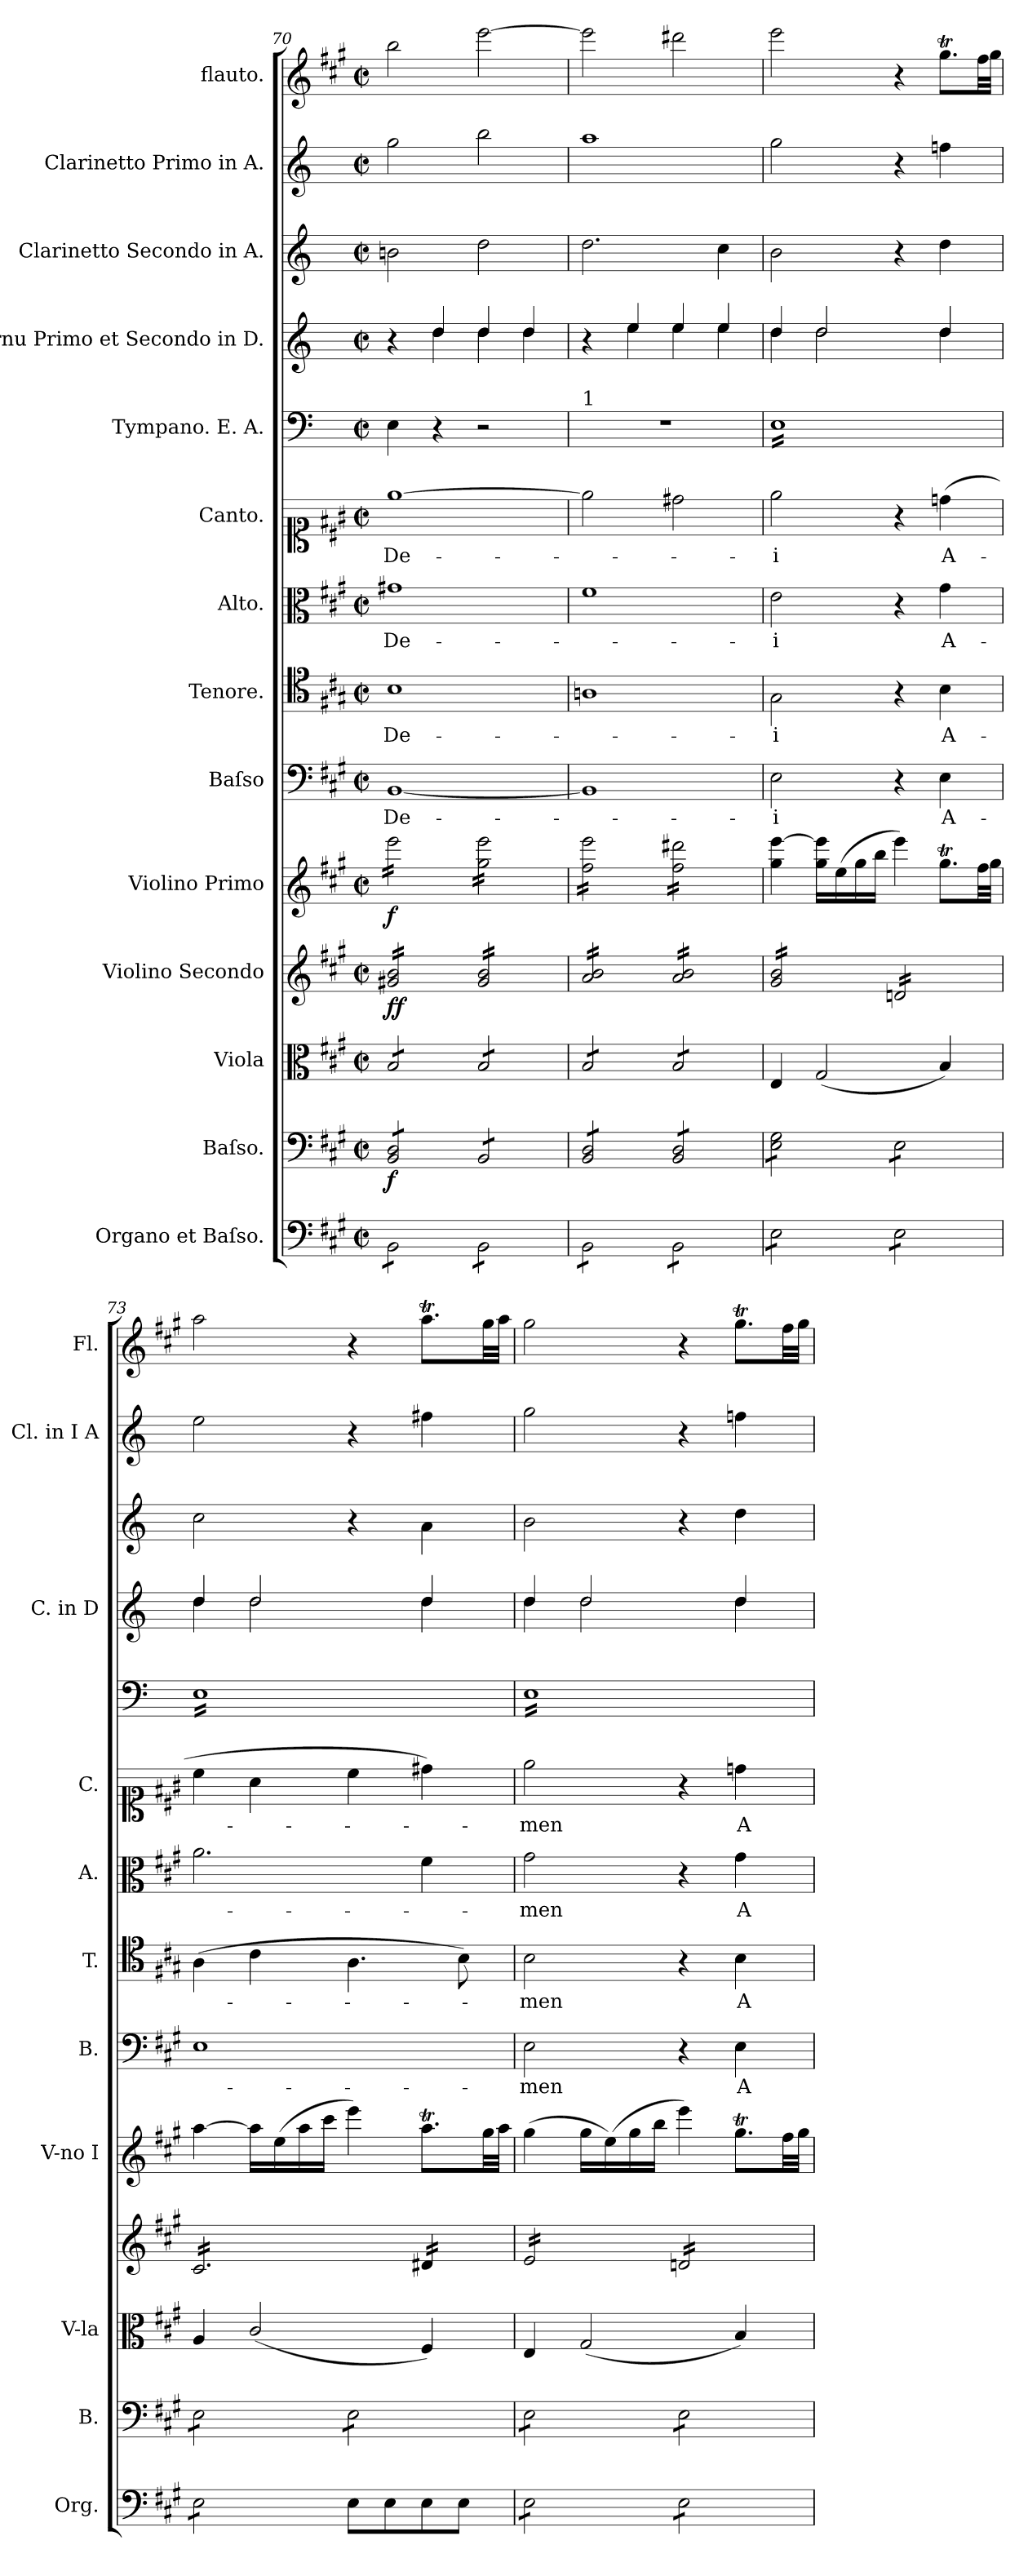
**kern	**kern	**dynam	**kern	**kern	**dynam	**kern	**dynam	**kern	**text	**kern	**text	**kern	**text	**kern	**text	**kern	**kern	**kern	**kern	**kern
*part14	*part13	*part13	*part12	*part11	*part11	*part10	*part10	*part9	*part9	*part8	*part8	*part7	*part7	*part6	*part6	*part5	*part4	*part3	*part2	*part1
*staff14	*staff13	*staff13	*staff12	*staff11	*staff11	*staff10	*staff10	*staff9	*staff9	*staff8	*staff8	*staff7	*staff7	*staff6	*staff6	*staff5	*staff4	*staff3	*staff2	*staff1
*I"Organo et Baſso.	*I"Baſso.	*	*I"Viola	*I"Violino Secondo	*	*I"Violino Primo	*	*I"Baſso	*	*I"Tenore.	*	*I"Alto.	*	*I"Canto.	*	*I"Tympano. E. A.	*I"Cornu Primo et Secondo in D.	*I"Clarinetto Secondo in A.	*I"Clarinetto Primo in A.	*I"flauto.
*I'Org.	*I'B.	*	*I'V-la	*	*	*I'V-no I	*	*I'B.	*	*I'T.	*	*I'A.	*	*I'C.	*	*	*I'C. in D	*	*I'Cl. in I A	*I'Fl.
*clefF4	*clefF4	*	*clefC3	*clefG2	*	*clefG2	*	*clefF4	*	*clefC4	*	*clefC3	*	*clefC1	*	*clefF4	*clefG2	*clefG2	*clefG2	*clefG2
*	*	*	*	*	*	*	*	*	*	*	*	*	*	*	*	*	*ITrd6c10	*ITrd2c3	*ITrd2c3	*
*k[f#c#g#]	*k[f#c#g#]	*	*k[f#c#g#]	*k[f#c#g#]	*	*k[f#c#g#]	*	*k[f#c#g#]	*	*k[f#c#g#]	*	*k[f#c#g#]	*	*k[f#c#g#]	*	*k[]	*k[f#c#]	*k[f#c#g#]	*k[f#c#g#]	*k[f#c#g#]
*M2/2	*M2/2	*	*M2/2	*M2/2	*	*M2/2	*	*M2/2	*	*M2/2	*	*M2/2	*	*M2/2	*	*M2/2	*M2/2	*M2/2	*M2/2	*M2/2
*met(c|)	*met(c|)	*	*met(c|)	*met(c|)	*	*met(c|)	*	*met(c|)	*	*met(c|)	*	*met(c|)	*	*met(c|)	*	*met(c|)	*met(c|)	*met(c|)	*met(c|)	*met(c|)
=70	=70	=70	=70	=70	=70	=70	=70	=70	=70	=70	=70	=70	=70	=70	=70	=70	=70	=70	=70	=70
*	*	*	*	*	*	*	*	*	*	*	*	*	*	*	*	*	*^	*	*	*
!	!	!LO:DY:b	!	!	!	!	!	!	!	!	!	!	!	!	!	!	!	!	!	!	!
*tremolo	*	*	*	*	*	*	*	*	*	*	*	*	*	*	*	*	*	*	*	*	*
*	*tremolo	*	*	*	*	*	*	*	*	*	*	*	*	*	*	*	*	*	*	*	*
*	*	*	*tremolo	*	*	*	*	*	*	*	*	*	*	*	*	*	*	*	*	*	*
*	*	*	*	*tremolo	*	*	*	*	*	*	*	*	*	*	*	*	*	*	*	*	*
*	*	*	*	*	*	*tremolo	*	*	*	*	*	*	*	*	*	*	*	*	*	*	*
8BB\L	8BB/ 8D/L	f	8B/L	16g#X/ 16b/LL	ff	16eee\LL	f	[1BB	De-	1B	De-	1g#X	De-	[1ee	De-	4E\	4r	4ryy	2g#X\	2ee\	2bb\
.	.	.	.	16g#X/ 16b/	.	16eee\	.	.	.	.	.	.	.	.	.	.	.	.	.	.	.
8BB\	8BB/ 8D/	.	8B/	16g#X/ 16b/	.	16eee\	.	.	.	.	.	.	.	.	.	.	.	.	.	.	.
.	.	.	.	16g#X/ 16b/	.	16eee\	.	.	.	.	.	.	.	.	.	.	.	.	.	.	.
8BB\	8BB/ 8D/	.	8B/	16g#X/ 16b/	.	16eee\	.	.	.	.	.	.	.	.	.	4r	4e/	4e\	.	.	.
.	.	.	.	16g#X/ 16b/	.	16eee\	.	.	.	.	.	.	.	.	.	.	.	.	.	.	.
8BB\J	8BB/ 8D/J	.	8B/J	16g#X/ 16b/	.	16eee\	.	.	.	.	.	.	.	.	.	.	.	.	.	.	.
.	.	.	.	16g#X/ 16b/JJ	.	16eee\JJ	.	.	.	.	.	.	.	.	.	.	.	.	.	.	.
8BB\L	8BB/L	.	8B/L	16g#/ 16b/LL	.	16gg#\ 16eee\LL	.	.	.	.	.	.	.	.	.	2r	4e/	4e\	2b\	2gg#\	[2eee\
.	.	.	.	16g#/ 16b/	.	16gg#\ 16eee\	.	.	.	.	.	.	.	.	.	.	.	.	.	.	.
8BB\	8BB/	.	8B/	16g#/ 16b/	.	16gg#\ 16eee\	.	.	.	.	.	.	.	.	.	.	.	.	.	.	.
.	.	.	.	16g#/ 16b/	.	16gg#\ 16eee\	.	.	.	.	.	.	.	.	.	.	.	.	.	.	.
8BB\	8BB/	.	8B/	16g#/ 16b/	.	16gg#\ 16eee\	.	.	.	.	.	.	.	.	.	.	4e/	4e\	.	.	.
.	.	.	.	16g#/ 16b/	.	16gg#\ 16eee\	.	.	.	.	.	.	.	.	.	.	.	.	.	.	.
8BB\J	8BB/J	.	8B/J	16g#/ 16b/	.	16gg#\ 16eee\	.	.	.	.	.	.	.	.	.	.	.	.	.	.	.
.	.	.	.	16g#/ 16b/JJ	.	16gg#\ 16eee\JJ	.	.	.	.	.	.	.	.	.	.	.	.	.	.	.
=71	=71	=71	=71	=71	=71	=71	=71	=71	=71	=71	=71	=71	=71	=71	=71	=71	=71	=71	=71	=71	=71
!	!	!	!	!	!	!	!	!	!	!	!	!	!	!	!	!LO:TX:a:t=1	!	!	!	!	!
8BB\L	8BB/ 8D/L	.	8B/L	16a/ 16b/LL	.	16ff#\ 16eee\LL	.	1BB]	.	1An	.	1f#	.	2ee\]	.	1r	4r	4ryy	2.b\	1ff#	2eee\]
.	.	.	.	16a/ 16b/	.	16ff#\ 16eee\	.	.	.	.	.	.	.	.	.	.	.	.	.	.	.
8BB\	8BB/ 8D/	.	8B/	16a/ 16b/	.	16ff#\ 16eee\	.	.	.	.	.	.	.	.	.	.	.	.	.	.	.
.	.	.	.	16a/ 16b/	.	16ff#\ 16eee\	.	.	.	.	.	.	.	.	.	.	.	.	.	.	.
8BB\	8BB/ 8D/	.	8B/	16a/ 16b/	.	16ff#\ 16eee\	.	.	.	.	.	.	.	.	.	.	4f#/	4f#\	.	.	.
.	.	.	.	16a/ 16b/	.	16ff#\ 16eee\	.	.	.	.	.	.	.	.	.	.	.	.	.	.	.
8BB\J	8BB/ 8D/J	.	8B/J	16a/ 16b/	.	16ff#\ 16eee\	.	.	.	.	.	.	.	.	.	.	.	.	.	.	.
.	.	.	.	16a/ 16b/JJ	.	16ff#\ 16eee\JJ	.	.	.	.	.	.	.	.	.	.	.	.	.	.	.
8BB\L	8BB/ 8D/L	.	8B/L	16a/ 16b/LL	.	16ff#\ 16ddd#X\LL	.	.	.	.	.	.	.	2dd#X\	.	.	4f#/	4f#\	.	.	2ddd#X\
.	.	.	.	16a/ 16b/	.	16ff#\ 16ddd#X\	.	.	.	.	.	.	.	.	.	.	.	.	.	.	.
8BB\	8BB/ 8D/	.	8B/	16a/ 16b/	.	16ff#\ 16ddd#X\	.	.	.	.	.	.	.	.	.	.	.	.	.	.	.
.	.	.	.	16a/ 16b/	.	16ff#\ 16ddd#X\	.	.	.	.	.	.	.	.	.	.	.	.	.	.	.
8BB\	8BB/ 8D/	.	8B/	16a/ 16b/	.	16ff#\ 16ddd#X\	.	.	.	.	.	.	.	.	.	.	4f#/	4f#\	4a\	.	.
.	.	.	.	16a/ 16b/	.	16ff#\ 16ddd#X\	.	.	.	.	.	.	.	.	.	.	.	.	.	.	.
8BB\J	8BB/ 8D/J	.	8B/J	16a/ 16b/	.	16ff#\ 16ddd#X\	.	.	.	.	.	.	.	.	.	.	.	.	.	.	.
*	*	*	*Xtremolo	*	*	*	*	*	*	*	*	*	*	*	*	*	*	*	*	*	*
.	.	.	.	16a/ 16b/JJ	.	16ff#\ 16ddd#X\JJ	.	.	.	.	.	.	.	.	.	.	.	.	.	.	.
*	*	*	*	*	*	*Xtremolo	*	*	*	*	*	*	*	*	*	*	*	*	*	*	*
=72	=72	=72	=72	=72	=72	=72	=72	=72	=72	=72	=72	=72	=72	=72	=72	=72	=72	=72	=72	=72	=72
*	*	*	*	*	*	*	*	*	*	*	*	*	*	*	*	*tremolo	*	*	*	*	*
8E\L	8E\ 8G#\L	.	4E/	16g#/ 16b/LL	.	4gg#\ [4eee\	.	2E\	-i	2G#\	-i	2e\	-i	2ee\	-i	16E\LL	4e/	4e\	2g#\	2ee\	2eee\
.	.	.	.	16g#/ 16b/	.	.	.	.	.	.	.	.	.	.	.	16E\	.	.	.	.	.
8E\	8E\ 8G#\	.	.	16g#/ 16b/	.	.	.	.	.	.	.	.	.	.	.	16E\	.	.	.	.	.
.	.	.	.	16g#/ 16b/	.	.	.	.	.	.	.	.	.	.	.	16E\	.	.	.	.	.
8E\	8E\ 8G#\	.	(2G#/	16g#/ 16b/	.	16gg#\ 16eee]\LL	.	.	.	.	.	.	.	.	.	16E\	2e/	2e\	.	.	.
.	.	.	.	16g#/ 16b/	.	(16ee\	.	.	.	.	.	.	.	.	.	16E\	.	.	.	.	.
8E\J	8E\ 8G#\J	.	.	16g#/ 16b/	.	16gg#\	.	.	.	.	.	.	.	.	.	16E\	.	.	.	.	.
.	.	.	.	16g#/ 16b/JJ	.	16bb\JJ	.	.	.	.	.	.	.	.	.	16E\	.	.	.	.	.
8E\L	8E\L	.	.	16dn/LL	.	4eee\)	.	4r	.	4r	.	4r	.	4r	.	16E\	.	.	4r	4r	4r
.	.	.	.	16dn/	.	.	.	.	.	.	.	.	.	.	.	16E\	.	.	.	.	.
8E\	8E\	.	.	16dn/	.	.	.	.	.	.	.	.	.	.	.	16E\	.	.	.	.	.
.	.	.	.	16dn/	.	.	.	.	.	.	.	.	.	.	.	16E\	.	.	.	.	.
8E\	8E\	.	4B/)	16dn/	.	8.gg#t\L	.	4E\	A-	4B\	A-	4g#\	A-	(4ddn\	A-	16E\	4e/	4e\	4b\	4ddn\	8.gg#t\L
.	.	.	.	16dn/	.	.	.	.	.	.	.	.	.	.	.	16E\	.	.	.	.	.
8E\J	8E\J	.	.	16dn/	.	.	.	.	.	.	.	.	.	.	.	16E\	.	.	.	.	.
.	.	.	.	16dn/JJ	.	32ff#\LL	.	.	.	.	.	.	.	.	.	16E\JJ	.	.	.	.	32ff#\LL
.	.	.	.	.	.	32gg#\JJJ	.	.	.	.	.	.	.	.	.	.	.	.	.	.	32gg#\JJJ
=73	=73	=73	=73	=73	=73	=73	=73	=73	=73	=73	=73	=73	=73	=73	=73	=73	=73	=73	=73	=73	=73
8E\L	8E\L	.	4A/	16c#/LL	.	[4aa\	.	1E	.	(4A\	.	2.a\	.	4cc#\	.	16E\LL	4e/	4e\	2a\	2cc#\	2aa\
.	.	.	.	16c#/	.	.	.	.	.	.	.	.	.	.	.	16E\	.	.	.	.	.
8E\	8E\	.	.	16c#/	.	.	.	.	.	.	.	.	.	.	.	16E\	.	.	.	.	.
.	.	.	.	16c#/	.	.	.	.	.	.	.	.	.	.	.	16E\	.	.	.	.	.
8E\	8E\	.	(2c#/	16c#/	.	16aa\LL]	.	.	.	4c#\	.	.	.	4a\	.	16E\	2e/	2e\	.	.	.
.	.	.	.	16c#/	.	(16ee\	.	.	.	.	.	.	.	.	.	16E\	.	.	.	.	.
8E\J	8E\J	.	.	16c#/	.	16aa\	.	.	.	.	.	.	.	.	.	16E\	.	.	.	.	.
*Xtremolo	*	*	*	*	*	*	*	*	*	*	*	*	*	*	*	*	*	*	*	*	*
.	.	.	.	16c#/	.	16ccc#\JJ	.	.	.	.	.	.	.	.	.	16E\	.	.	.	.	.
8E\L	8E\L	.	.	16c#/	.	4eee\)	.	.	.	4.A\	.	.	.	4cc#\	.	16E\	.	.	4r	4r	4r
.	.	.	.	16c#/	.	.	.	.	.	.	.	.	.	.	.	16E\	.	.	.	.	.
8E\	8E\	.	.	16c#/	.	.	.	.	.	.	.	.	.	.	.	16E\	.	.	.	.	.
.	.	.	.	16c#/JJ	.	.	.	.	.	.	.	.	.	.	.	16E\	.	.	.	.	.
8E\	8E\	.	4F#/)	16d#X/LL	.	8.aaT\L	.	.	.	.	.	4f#\	.	4dd#X\)	.	16E\	4e/	4e\	4f#\	4dd#X\	8.aaT\L
.	.	.	.	16d#X/	.	.	.	.	.	.	.	.	.	.	.	16E\	.	.	.	.	.
8E\J	8E\J	.	.	16d#X/	.	.	.	.	.	8B\)	.	.	.	.	.	16E\	.	.	.	.	.
.	.	.	.	16d#X/JJ	.	32gg#\LL	.	.	.	.	.	.	.	.	.	16E\JJ	.	.	.	.	32gg#\LL
.	.	.	.	.	.	32aa\JJJ	.	.	.	.	.	.	.	.	.	.	.	.	.	.	32aa\JJJ
=74	=74	=74	=74	=74	=74	=74	=74	=74	=74	=74	=74	=74	=74	=74	=74	=74	=74	=74	=74	=74	=74
*tremolo	*	*	*	*	*	*	*	*	*	*	*	*	*	*	*	*	*	*	*	*	*
8E\L	8E\L	.	4E/	16e/LL	.	(4gg#\	.	2E\	-men	2B\	-men	2g#\	-men	2ee\	-men	16E\LL	4e/	4e\	2g#\	2ee\	2gg#\
.	.	.	.	16e/	.	.	.	.	.	.	.	.	.	.	.	16E\	.	.	.	.	.
8E\	8E\	.	.	16e/	.	.	.	.	.	.	.	.	.	.	.	16E\	.	.	.	.	.
.	.	.	.	16e/	.	.	.	.	.	.	.	.	.	.	.	16E\	.	.	.	.	.
8E\	8E\	.	(2G#/	16e/	.	16gg#\LL	.	.	.	.	.	.	.	.	.	16E\	2e/	2e\	.	.	.
.	.	.	.	16e/	.	(16ee\)	.	.	.	.	.	.	.	.	.	16E\	.	.	.	.	.
8E\J	8E\J	.	.	16e/	.	16gg#\	.	.	.	.	.	.	.	.	.	16E\	.	.	.	.	.
.	.	.	.	16e/JJ	.	16bb\JJ	.	.	.	.	.	.	.	.	.	16E\	.	.	.	.	.
8E\L	8E\L	.	.	16dn/LL	.	4eee\)	.	4r	.	4r	.	4r	.	4r	.	16E\	.	.	4r	4r	4r
.	.	.	.	16dn/	.	.	.	.	.	.	.	.	.	.	.	16E\	.	.	.	.	.
8E\	8E\	.	.	16dn/	.	.	.	.	.	.	.	.	.	.	.	16E\	.	.	.	.	.
.	.	.	.	16dn/	.	.	.	.	.	.	.	.	.	.	.	16E\	.	.	.	.	.
8E\	8E\	.	4B/)	16dn/	.	8.gg#t\L	.	4E\	A-	4B\	A-	4g#\	A-	4ddn\	A-	16E\	4e/	4e\	4b\	4ddn\	8.gg#t\L
.	.	.	.	16dn/	.	.	.	.	.	.	.	.	.	.	.	16E\	.	.	.	.	.
8E\J	8E\J	.	.	16dn/	.	.	.	.	.	.	.	.	.	.	.	16E\	.	.	.	.	.
*	*Xtremolo	*	*	*	*	*	*	*	*	*	*	*	*	*	*	*	*	*	*	*	*
*Xtremolo	*	*	*	*	*	*	*	*	*	*	*	*	*	*	*	*	*	*	*	*	*
.	.	.	.	16dn/JJ	.	32ff#\LL	.	.	.	.	.	.	.	.	.	16E\JJ	.	.	.	.	32ff#\LL
*	*	*	*	*	*	*	*	*	*	*	*	*	*	*	*	*Xtremolo	*	*	*	*	*
*	*	*	*	*Xtremolo	*	*	*	*	*	*	*	*	*	*	*	*	*	*	*	*	*
.	.	.	.	.	.	32gg#\JJJ	.	.	.	.	.	.	.	.	.	.	.	.	.	.	32gg#\JJJ
*	*	*	*	*	*	*	*	*	*	*	*	*	*	*	*	*	*v	*v	*	*	*
=	=	=	=	=	=	=	=	=	=	=	=	=	=	=	=	=	=	=	=	=
*-	*-	*-	*-	*-	*-	*-	*-	*-	*-	*-	*-	*-	*-	*-	*-	*-	*-	*-	*-	*-
